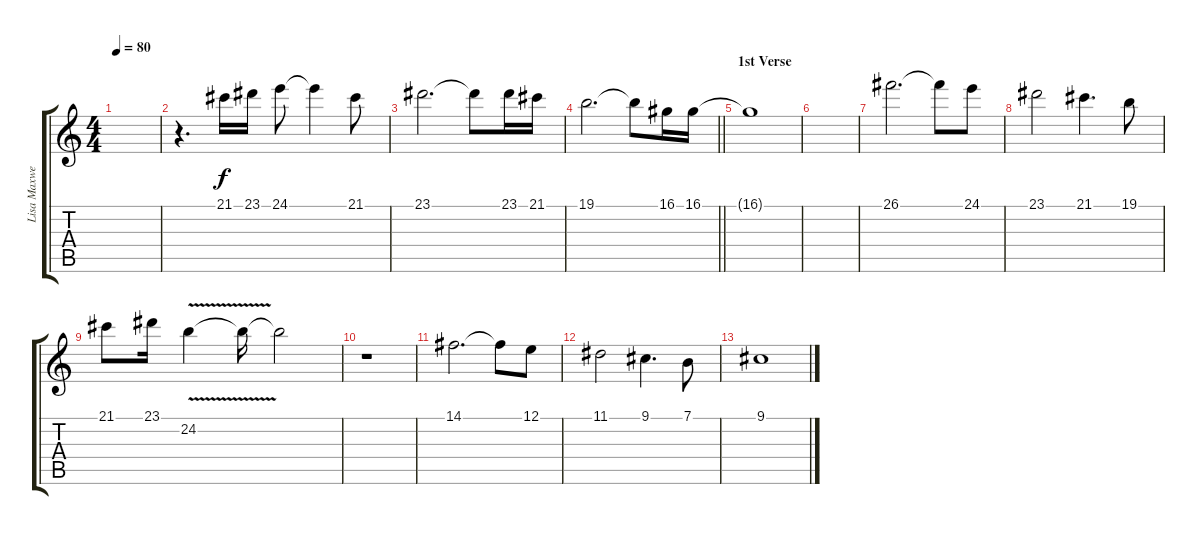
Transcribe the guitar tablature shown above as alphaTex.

\track ("Lisa Maxwell" "Lisa Maxwe") {instrument flute}
\staff {score tabs}
\tuning (E4 B3 G3 D3 A2 E2) {hide}
\ts (4 4)
\tempo 80
\clef g2
\ks c
|
r.4{d} 21.1.16 23.1.16 24.1.8 24.1{t}.4 21.1.8 |
23.1.2{d} 23.1{t}.8 23.1.16 21.1.16 |
\barLineRight lightlight
19.1.2{d} 19.1{t}.8 16.1.16 16.1.16 |
\section ("" "1st Verse")
16.1{t}.1 |
|
26.1.2{d} 26.1{t}.8 24.1.8 |
23.1.2 21.1.4{d} 19.1.8 |
21.1.8 23.1.16 24.2{v}.4 24.2{t}.16 24.2{t}.2 |
r.1 |
14.1.2{d} 14.1{t}.8 12.1.8 |
11.1.2 9.1.4{d} 7.1.8 |
9.1.1
